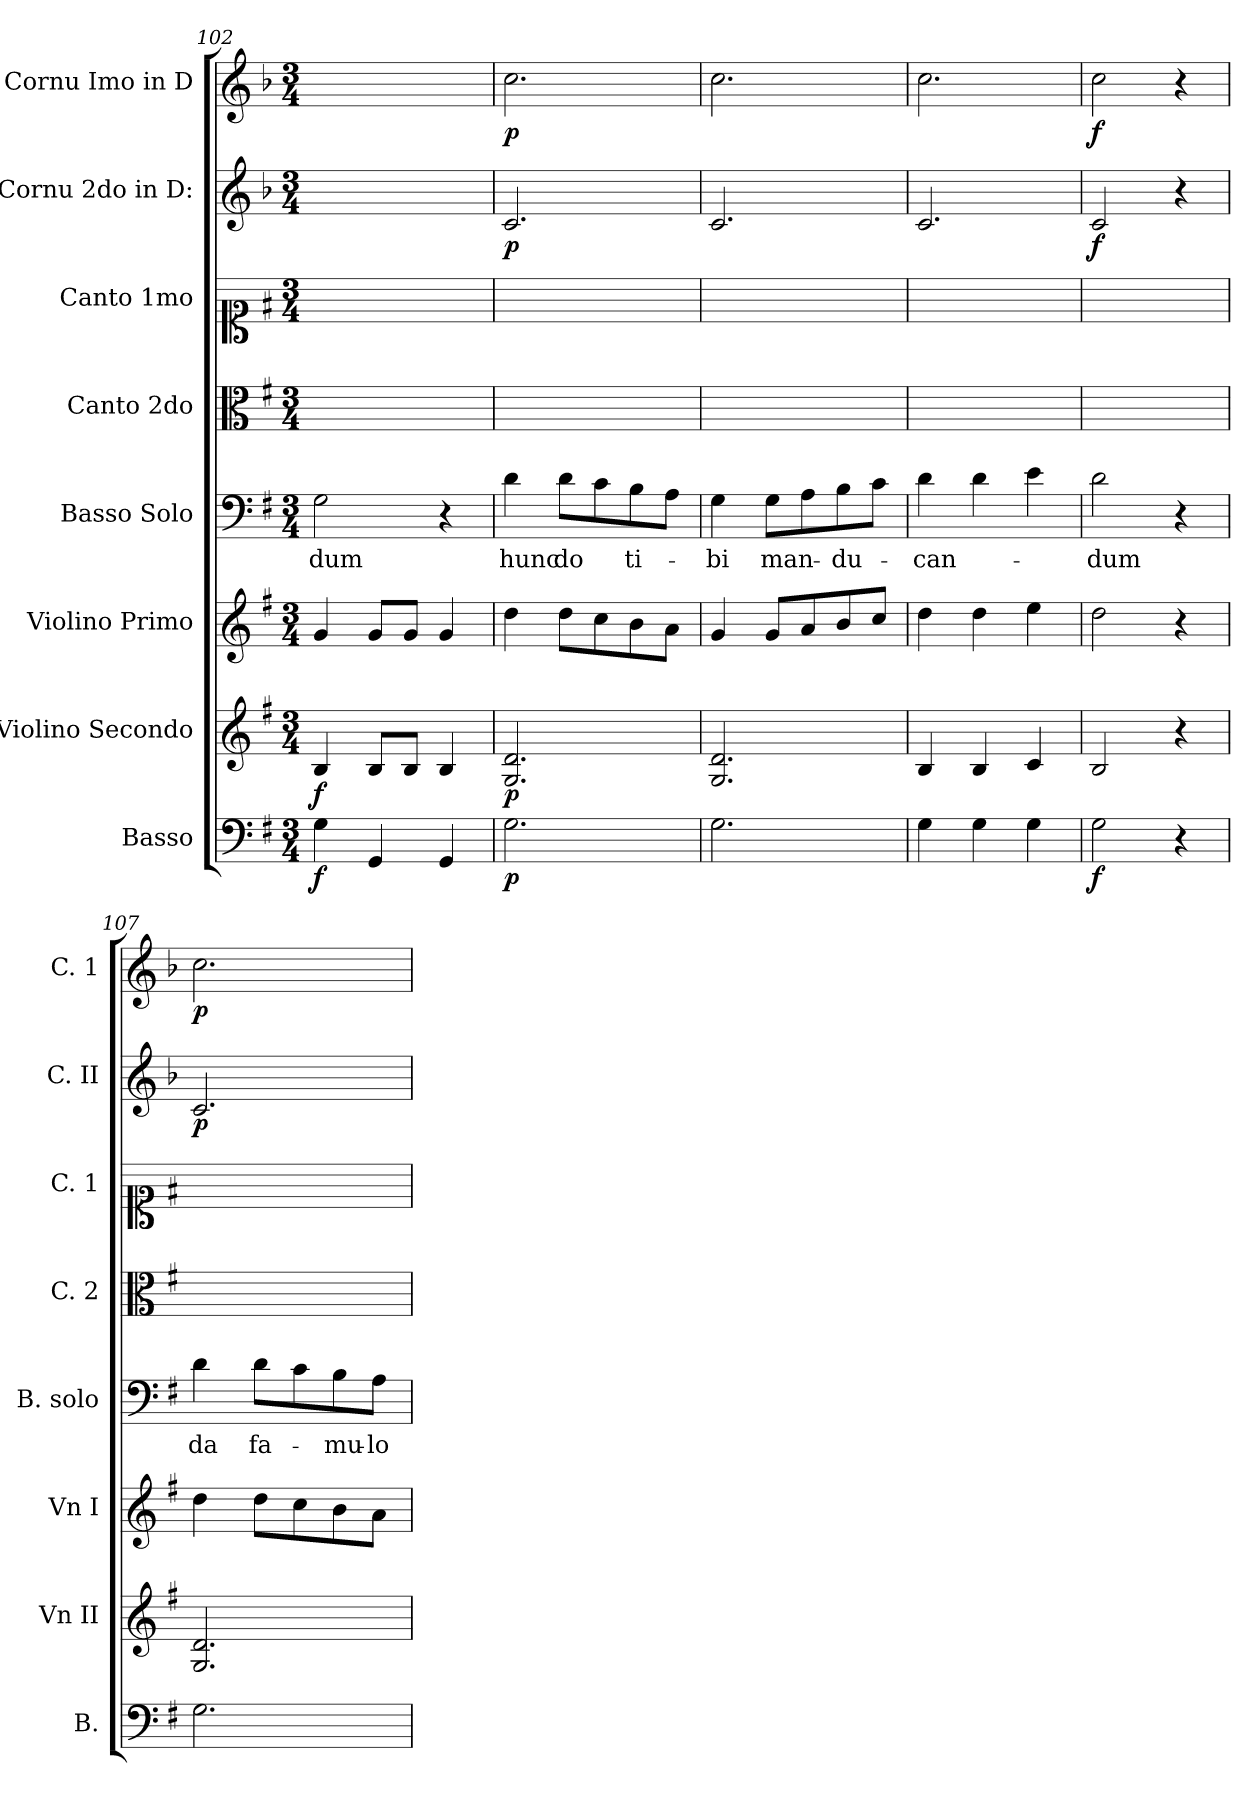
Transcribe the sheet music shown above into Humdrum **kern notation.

**kern	**dynam	**kern	**dynam	**kern	**dynam	**kern	**text	**kern	**kern	**kern	**dynam	**kern	**dynam
*part8	*part8	*part7	*part7	*part6	*part6	*part5	*part5	*part4	*part3	*part2	*part2	*part1	*part1
*staff8	*staff8	*staff7	*staff7	*staff6	*staff6	*staff5	*staff5	*staff4	*staff3	*staff2	*staff2	*staff1	*staff1
*I"Basso	*	*I"Violino Secondo	*	*I"Violino Primo	*	*I"Basso Solo	*	*I"Canto 2do	*I"Canto 1mo	*I"Cornu 2do in D:	*	*I"Cornu Imo in D	*
*I'B.	*	*I'Vn II	*	*I'Vn I	*	*I'B. solo	*	*I'C. 2	*I'C. 1	*I'C. II	*	*I'C. 1	*
*clefF4	*	*clefG2	*	*clefG2	*	*clefF4	*	*clefC3	*clefC1	*clefG2	*	*clefG2	*
*	*	*	*	*	*	*	*	*	*	*ITrd-1c-2	*	*ITrd-1c-2	*
*k[f#]	*	*k[f#]	*	*k[f#]	*	*k[f#]	*	*k[f#]	*k[f#]	*k[f#]	*	*k[f#]	*
*G:	*	*G:	*	*G:	*	*G:	*	*G:	*G:	*G:	*	*G:	*
*M3/4	*	*M3/4	*	*M3/4	*	*M3/4	*	*M3/4	*M3/4	*M3/4	*	*M3/4	*
=102	=102	=102	=102	=102	=102	=102	=102	=102	=102	=102	=102	=102	=102
4G\	f	4B/	f	4g/	f&colon;	2G\	-dum	2.ryy	2.ryy	2.ryy	.	2.ryy	.
4GG/	.	8B/L	.	8g/L	.	.	.	.	.	.	.	.	.
.	.	8B/J	.	8g/J	.	.	.	.	.	.	.	.	.
4GG/	.	4B/	.	4g/	.	4r	.	.	.	.	.	.	.
=103	=103	=103	=103	=103	=103	=103	=103	=103	=103	=103	=103	=103	=103
2.G\	p	2.G/ 2.d/	p	4dd\	.	4d\	hunc	2.ryy	2.ryy	2.d/	p	2.dd\	p
.	.	.	.	8dd\L	p&colon;	8d\L	do	.	.	.	.	.	.
.	.	.	.	8cc\	.	8c\	.	.	.	.	.	.	.
.	.	.	.	8b\	.	8B\	ti-	.	.	.	.	.	.
.	.	.	.	8a\J	.	8A\J	.	.	.	.	.	.	.
=104	=104	=104	=104	=104	=104	=104	=104	=104	=104	=104	=104	=104	=104
2.G\	.	2.G/ 2.d/	.	4g/	.	4G\	-bi	2.ryy	2.ryy	2.d/	.	2.dd\	.
.	.	.	.	8g/L	.	8G\L	man-	.	.	.	.	.	.
.	.	.	.	8a/	.	8A\	.	.	.	.	.	.	.
.	.	.	.	8b/	.	8B\	-du-	.	.	.	.	.	.
.	.	.	.	8cc/J	.	8c\J	.	.	.	.	.	.	.
=105	=105	=105	=105	=105	=105	=105	=105	=105	=105	=105	=105	=105	=105
4G\	.	4B/	.	4dd\	.	4d\	-can-	2.ryy	2.ryy	2.d/	.	2.dd\	.
4G\	.	4B/	.	4dd\	.	4d\	.	.	.	.	.	.	.
4G\	.	4c/	.	4ee\	.	4e\	.	.	.	.	.	.	.
=106	=106	=106	=106	=106	=106	=106	=106	=106	=106	=106	=106	=106	=106
2G\	f	2B/	.	2dd\	f&colon;	2d\	-dum	2.ryy	2.ryy	2d/	f	2dd\	f
4r	.	4r	.	4r	.	4r	.	.	.	4r	.	4r	.
=107	=107	=107	=107	=107	=107	=107	=107	=107	=107	=107	=107	=107	=107
2.G\	.	2.G/ 2.d/	.	4dd\	.	4d\	da	2.ryy	2.ryy	2.d/	p	2.dd\	p
.	.	.	.	8dd\L	p&colon;	8d\L	fa-	.	.	.	.	.	.
.	.	.	.	8cc\	.	8c\	.	.	.	.	.	.	.
.	.	.	.	8b\	.	8B\	-mu-	.	.	.	.	.	.
.	.	.	.	8a\J	.	8A\J	-lo	.	.	.	.	.	.
=	=	=	=	=	=	=	=	=	=	=	=	=	=
*-	*-	*-	*-	*-	*-	*-	*-	*-	*-	*-	*-	*-	*-
